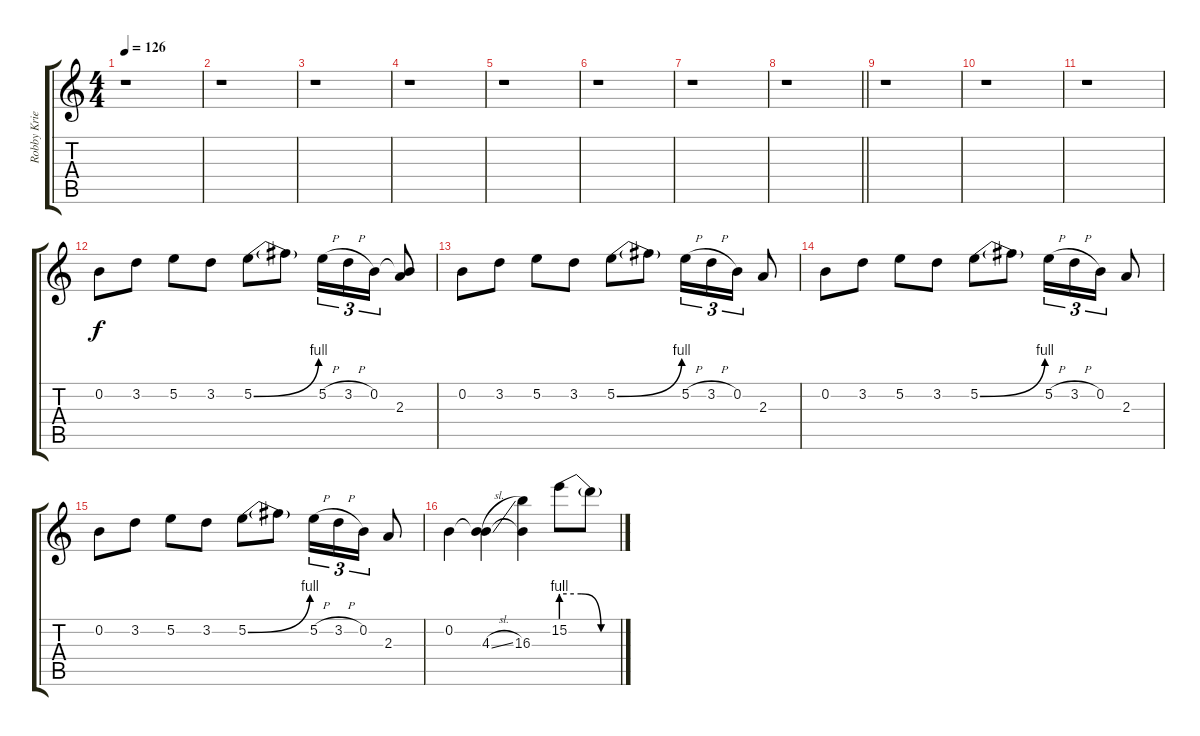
\track ("Robby Krieger " "Robby Krie") {instrument overdrivenguitar}
\staff {score tabs}
\tuning (E4 B3 G3 D3 A2 E2) {hide}
\ts (4 4)
\tempo 126
\clef g2
\ks c
r.1{dy f} |
r.1 |
r.1 |
r.1 |
r.1 |
r.1 |
r.1 |
\barLineRight lightlight
r.1 |
r.1 |
r.1 |
r.1 |
0.2.8 3.2.8 5.2.8 3.2.8 5.2{be (bend 0 0 60 4)}.8 5.2{t}.8 5.2{h}.16{tu (3 2)} 3.2{h}.16{tu (3 2)} 0.2.16{tu (3 2)} (0.2{t} 2.3).8 |
0.2.8 3.2.8 5.2.8 3.2.8 5.2{be (bend 0 0 60 4)}.8 5.2{t}.8 5.2{h}.16{tu (3 2)} 3.2{h}.16{tu (3 2)} 0.2.16{tu (3 2)} 2.3.8 |
0.2.8 3.2.8 5.2.8 3.2.8 5.2{be (bend 0 0 60 4)}.8 5.2{t}.8 5.2{h}.16{tu (3 2)} 3.2{h}.16{tu (3 2)} 0.2.16{tu (3 2)} 2.3.8 |
0.2.8 3.2.8 5.2.8 3.2.8 5.2{be (bend 0 0 60 4)}.8 5.2{t}.8 5.2{h}.16{tu (3 2)} 3.2{h}.16{tu (3 2)} 0.2.16{tu (3 2)} 2.3.8 |
0.2.4 (0.2{t} 4.3{sl}).4 (0.2{t} 16.3).4 15.2{be (custom 0 4 20 4 40 0 60 0)}.8 15.2{t}.8
